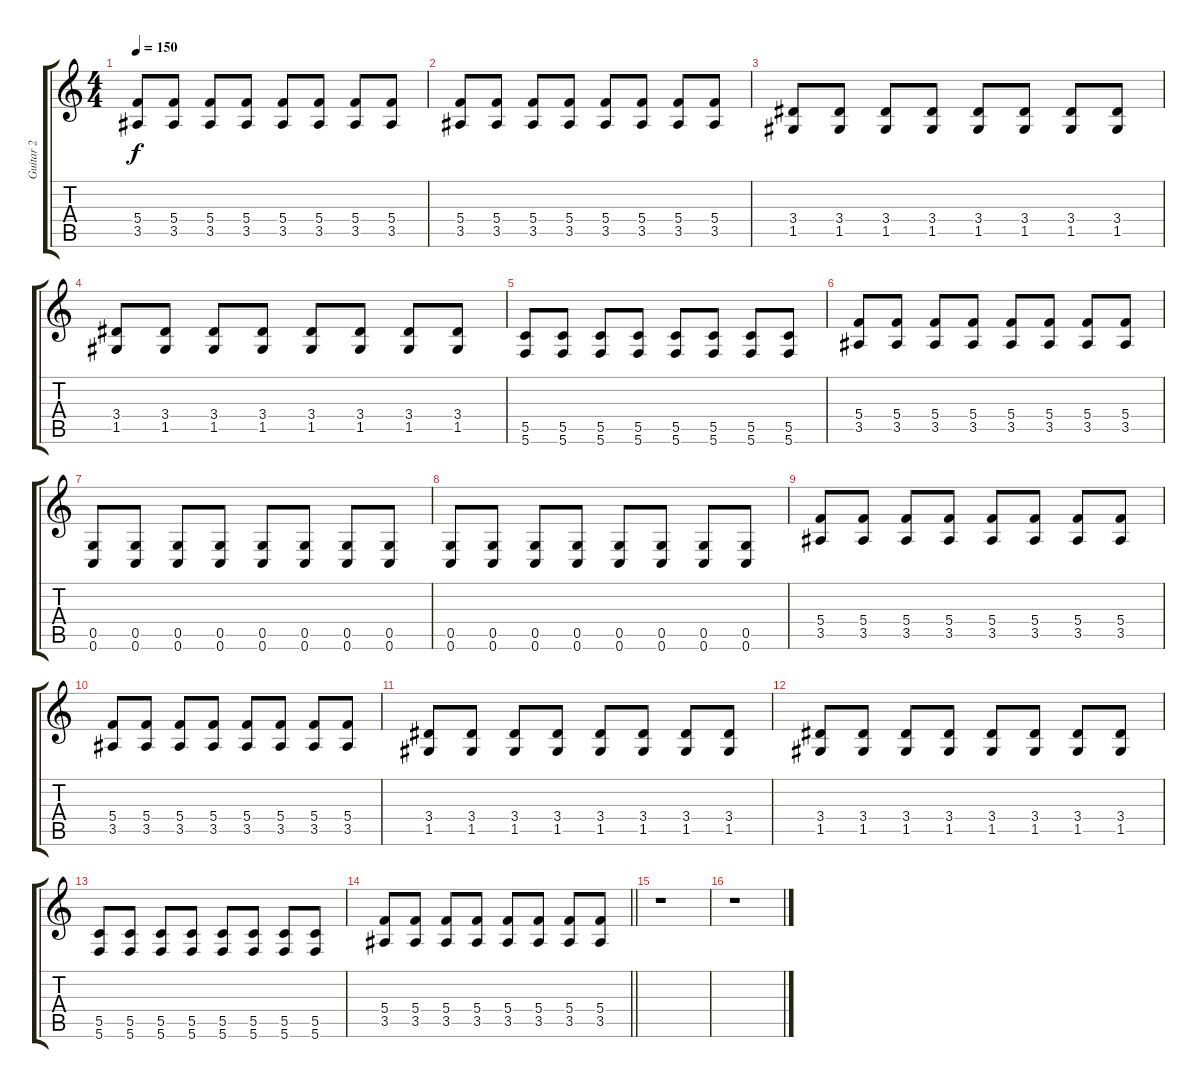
\track ("Guitar 2" "Guitar 2") {instrument distortionguitar}
\staff {score tabs}
\tuning (D4 A3 F3 C3 G2 C2) {hide}
\ts (4 4)
\tempo 150
\clef g2
\ks c
(5.4 3.5).8{dy f} (5.4 3.5).8 (5.4 3.5).8 (5.4 3.5).8 (5.4 3.5).8 (5.4 3.5).8 (5.4 3.5).8 (5.4 3.5).8 |
(5.4 3.5).8 (5.4 3.5).8 (5.4 3.5).8 (5.4 3.5).8 (5.4 3.5).8 (5.4 3.5).8 (5.4 3.5).8 (5.4 3.5).8 |
(3.4 1.5).8 (3.4 1.5).8 (3.4 1.5).8 (3.4 1.5).8 (3.4 1.5).8 (3.4 1.5).8 (3.4 1.5).8 (3.4 1.5).8 |
(3.4 1.5).8 (3.4 1.5).8 (3.4 1.5).8 (3.4 1.5).8 (3.4 1.5).8 (3.4 1.5).8 (3.4 1.5).8 (3.4 1.5).8 |
(5.5 5.6).8 (5.5 5.6).8 (5.5 5.6).8 (5.5 5.6).8 (5.5 5.6).8 (5.5 5.6).8 (5.5 5.6).8 (5.5 5.6).8 |
(5.4 3.5).8 (5.4 3.5).8 (5.4 3.5).8 (5.4 3.5).8 (5.4 3.5).8 (5.4 3.5).8 (5.4 3.5).8 (5.4 3.5).8 |
(0.5 0.6).8 (0.5 0.6).8 (0.5 0.6).8 (0.5 0.6).8 (0.5 0.6).8 (0.5 0.6).8 (0.5 0.6).8 (0.5 0.6).8 |
(0.5 0.6).8 (0.5 0.6).8 (0.5 0.6).8 (0.5 0.6).8 (0.5 0.6).8 (0.5 0.6).8 (0.5 0.6).8 (0.5 0.6).8 |
(5.4 3.5).8 (5.4 3.5).8 (5.4 3.5).8 (5.4 3.5).8 (5.4 3.5).8 (5.4 3.5).8 (5.4 3.5).8 (5.4 3.5).8 |
(5.4 3.5).8 (5.4 3.5).8 (5.4 3.5).8 (5.4 3.5).8 (5.4 3.5).8 (5.4 3.5).8 (5.4 3.5).8 (5.4 3.5).8 |
(3.4 1.5).8 (3.4 1.5).8 (3.4 1.5).8 (3.4 1.5).8 (3.4 1.5).8 (3.4 1.5).8 (3.4 1.5).8 (3.4 1.5).8 |
(3.4 1.5).8 (3.4 1.5).8 (3.4 1.5).8 (3.4 1.5).8 (3.4 1.5).8 (3.4 1.5).8 (3.4 1.5).8 (3.4 1.5).8 |
(5.5 5.6).8 (5.5 5.6).8 (5.5 5.6).8 (5.5 5.6).8 (5.5 5.6).8 (5.5 5.6).8 (5.5 5.6).8 (5.5 5.6).8 |
\barLineRight lightlight
(5.4 3.5).8 (5.4 3.5).8 (5.4 3.5).8 (5.4 3.5).8 (5.4 3.5).8 (5.4 3.5).8 (5.4 3.5).8 (5.4 3.5).8 |
r.1 |
r.1
